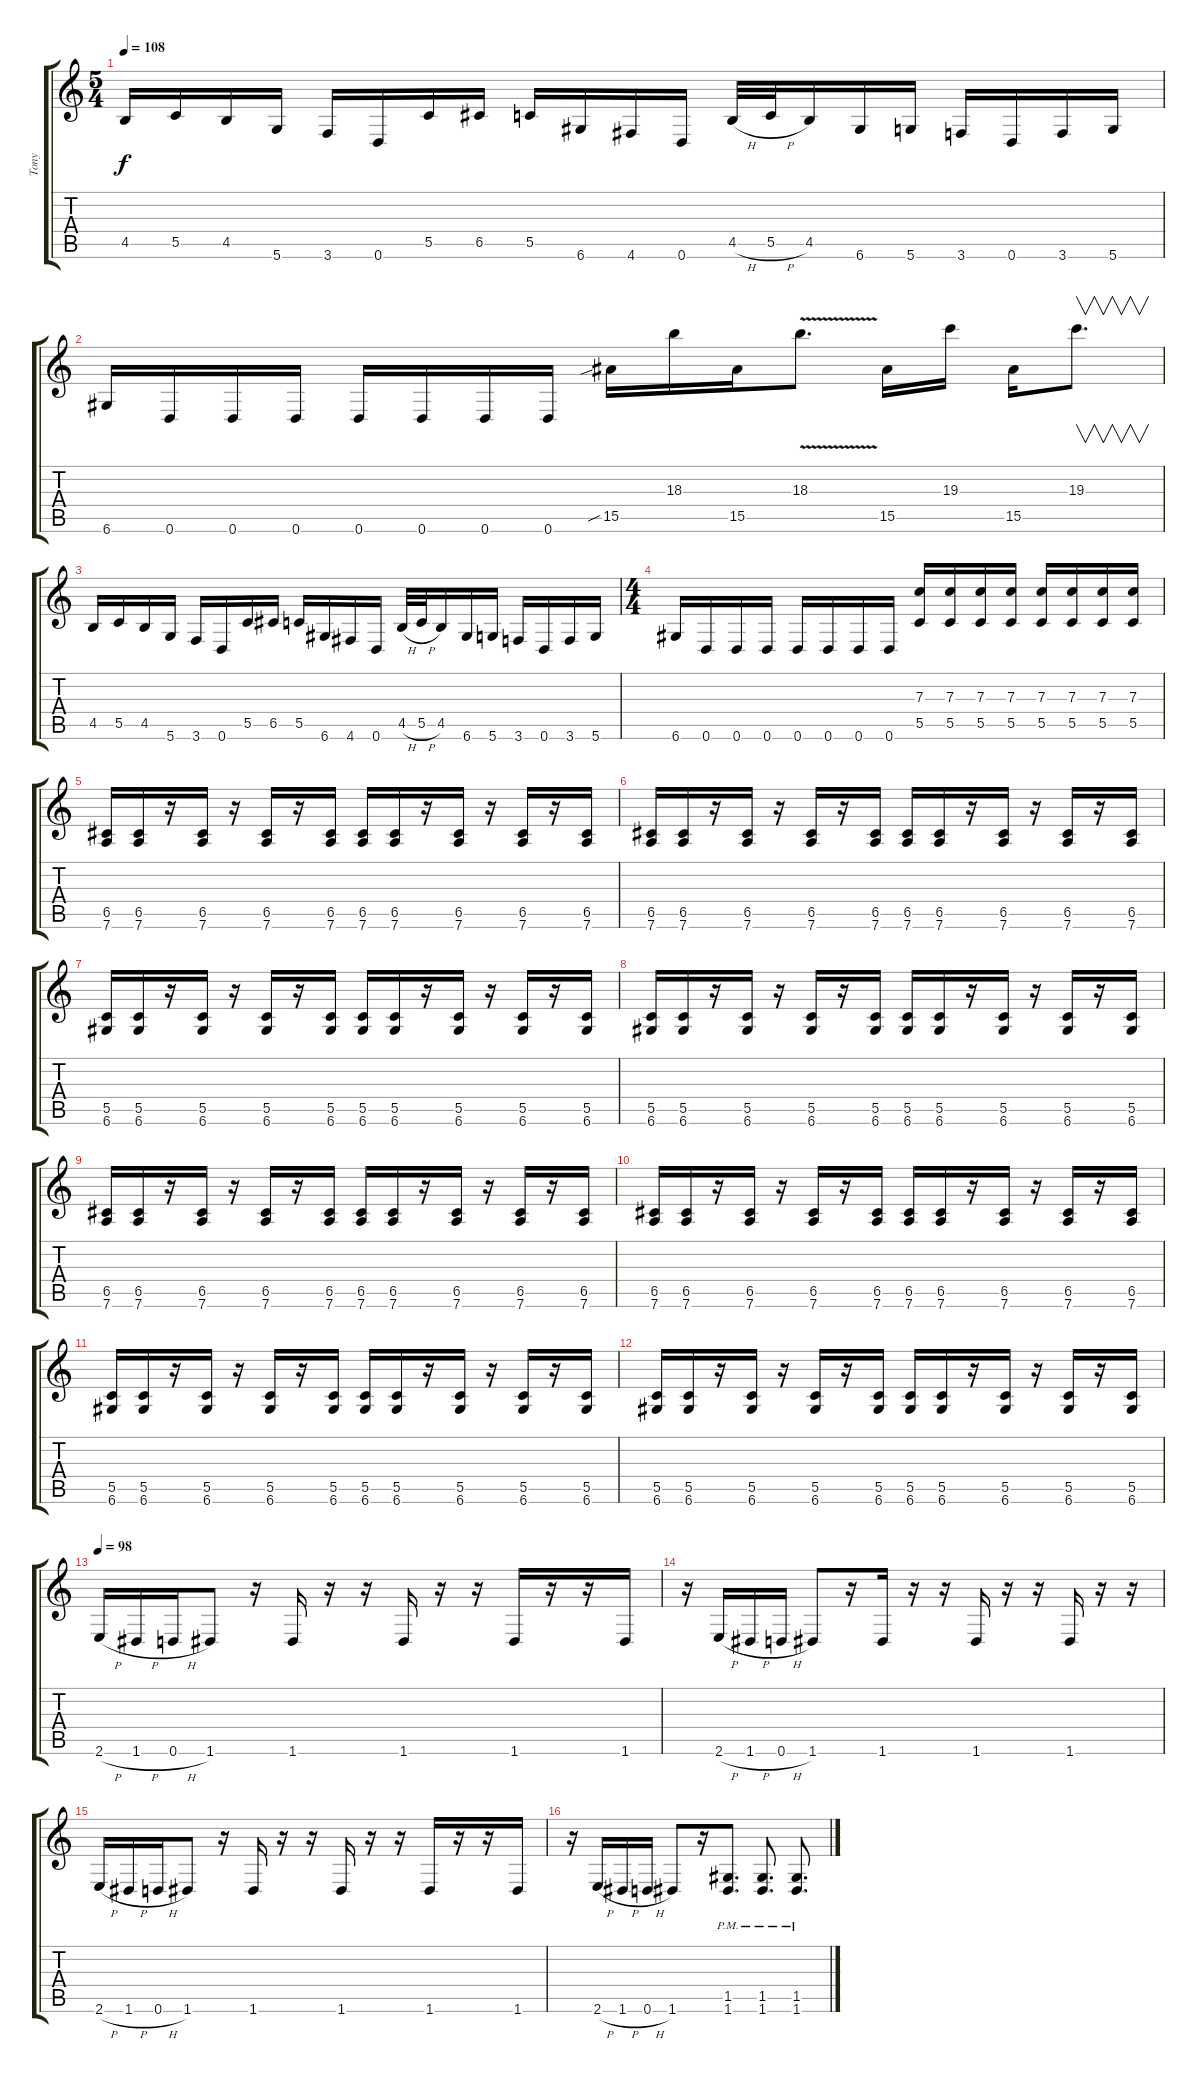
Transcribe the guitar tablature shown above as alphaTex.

\track ("Tony" "Tony") {instrument distortionguitar}
\staff {score tabs}
\tuning (D4 A3 F3 C3 G2 D2) {hide}
\ts (5 4)
\tempo 108
\clef g2
\ks c
4.5.16{dy f} 5.5.16 4.5.16 5.6.16 3.6.16 0.6.16 5.5.16 6.5.16 5.5.16 6.6.16 4.6.16 0.6.16 4.5{h}.32 5.5{h}.32 4.5.16 6.6.16 5.6.16 3.6.16 0.6.16 3.6.16 5.6.16 |
6.6.16 0.6.16 0.6.16 0.6.16 0.6.16 0.6.16 0.6.16 0.6.16 15.5{sib}.16 18.3.16 15.5.16 18.3{v}.8{d} 15.5.16 19.3.16 15.5.16 19.3.8{v d} |
4.5.16 5.5.16 4.5.16 5.6.16 3.6.16 0.6.16 5.5.16 6.5.16 5.5.16 6.6.16 4.6.16 0.6.16 4.5{h}.32 5.5{h}.32 4.5.16 6.6.16 5.6.16 3.6.16 0.6.16 3.6.16 5.6.16 |
\ts (4 4)
6.6.16 0.6.16 0.6.16 0.6.16 0.6.16 0.6.16 0.6.16 0.6.16 (7.3 5.5).16 (7.3 5.5).16 (7.3 5.5).16 (7.3 5.5).16 (7.3 5.5).16 (7.3 5.5).16 (7.3 5.5).16 (7.3 5.5).16 |
(6.5 7.6).16 (6.5 7.6).16 r.16 (6.5 7.6).16 r.16 (6.5 7.6).16 r.16 (6.5 7.6).16 (6.5 7.6).16 (6.5 7.6).16 r.16 (6.5 7.6).16 r.16 (6.5 7.6).16 r.16 (6.5 7.6).16 |
(6.5 7.6).16 (6.5 7.6).16 r.16 (6.5 7.6).16 r.16 (6.5 7.6).16 r.16 (6.5 7.6).16 (6.5 7.6).16 (6.5 7.6).16 r.16 (6.5 7.6).16 r.16 (6.5 7.6).16 r.16 (6.5 7.6).16 |
(5.5 6.6).16 (5.5 6.6).16 r.16 (5.5 6.6).16 r.16 (5.5 6.6).16 r.16 (5.5 6.6).16 (5.5 6.6).16 (5.5 6.6).16 r.16 (5.5 6.6).16 r.16 (5.5 6.6).16 r.16 (5.5 6.6).16 |
(5.5 6.6).16 (5.5 6.6).16 r.16 (5.5 6.6).16 r.16 (5.5 6.6).16 r.16 (5.5 6.6).16 (5.5 6.6).16 (5.5 6.6).16 r.16 (5.5 6.6).16 r.16 (5.5 6.6).16 r.16 (5.5 6.6).16 |
(6.5 7.6).16 (6.5 7.6).16 r.16 (6.5 7.6).16 r.16 (6.5 7.6).16 r.16 (6.5 7.6).16 (6.5 7.6).16 (6.5 7.6).16 r.16 (6.5 7.6).16 r.16 (6.5 7.6).16 r.16 (6.5 7.6).16 |
(6.5 7.6).16 (6.5 7.6).16 r.16 (6.5 7.6).16 r.16 (6.5 7.6).16 r.16 (6.5 7.6).16 (6.5 7.6).16 (6.5 7.6).16 r.16 (6.5 7.6).16 r.16 (6.5 7.6).16 r.16 (6.5 7.6).16 |
(5.5 6.6).16 (5.5 6.6).16 r.16 (5.5 6.6).16 r.16 (5.5 6.6).16 r.16 (5.5 6.6).16 (5.5 6.6).16 (5.5 6.6).16 r.16 (5.5 6.6).16 r.16 (5.5 6.6).16 r.16 (5.5 6.6).16 |
(5.5 6.6).16 (5.5 6.6).16 r.16 (5.5 6.6).16 r.16 (5.5 6.6).16 r.16 (5.5 6.6).16 (5.5 6.6).16 (5.5 6.6).16 r.16 (5.5 6.6).16 r.16 (5.5 6.6).16 r.16 (5.5 6.6).16 |
\tempo 98
2.6{h}.16 1.6{h}.16 0.6{h}.16 1.6.8 r.16 1.6.16 r.16 r.16 1.6.16 r.16 r.16 1.6.16 r.16 r.16 1.6.16 |
r.16 2.6{h}.16 1.6{h}.16 0.6{h}.16 1.6.8 r.16 1.6.16 r.16 r.16 1.6.16 r.16 r.16 1.6.16 r.16 r.16 |
2.6{h}.16 1.6{h}.16 0.6{h}.16 1.6.8 r.16 1.6.16 r.16 r.16 1.6.16 r.16 r.16 1.6.16 r.16 r.16 1.6.16 |
r.16 2.6{h}.16 1.6{h}.16 0.6{h}.16 1.6.8 r.16 (1.5{pm} 1.6{pm}).8{d} (1.5{pm} 1.6{pm}).8{d} (1.5{pm} 1.6{pm}).8{d}
